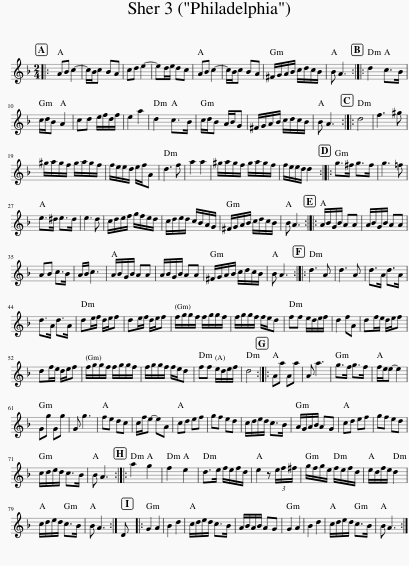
X:1
L:1/8
M:2/4
I:linebreak $
K:F
V:1 treble
V:1
|: AB c2- | c/B/c BA | cd e2- | ed/e/ dc | AB c2- | %5
 c/B/c BA | ^F/G/A/B/ c/d/c/B/ | B A3 :: d2 c>B |$ c/d/B A2 | %10
 cd e/f/d/f/ | e2 a2 | d2 c>B | c/d/B A/B/G | ^F/G/A/B/ c/d/c/B/ | %15
 B A3 :: d4 | f3 ^g |$ ^g/a/g/f/ g/a/g/f/ | f/e/e/d/ e/f/A | %20
 d3 f | a2 a2 | ^g/a/g/f/ g/a/g/f/ | f/e/e/d/ d2 :: g>^f g>f | %25
 g3 =f |$ e>^d e>d | e3 d | c/d/e/f/ g/f/e/d/ | c/d/e/d/ c/B/A/G/ | %30
 ^F/G/A/B/ c/d/c/B/ | B A3 :: A/B/G/B/ AA | A/B/G/B/ AA |$ AB c>B | %35
 A/B/ c3 | A/B/G/B/ AA | A/B/G/B/ AA | ^F/G/A/B/ c/d/c/B/ | B A3 :: %40
 d3 A | d3 A | d>A d>A |$ d>A d>A | de/f/ d/e/f | %45
 de/f/ d/e/f | f/g/g/f/ f/g/g/f/ | f/g/g/f/ f/e/d | ff e/d/e/f/ | d2 fA | %50
 df/e/ d/e/f |$ df/e/ d/e/f | f/g/g/f/ f/g/g/f/ | f/g/g/f/ f/e/d | ff e/d/e/f/ | %55
 d4 :: Aa Aa | A a3 | g>f g>f | f/e/e- e2 |$ %60
 Gg Gg | G g3 | fe dc | c/f/e- eA | cd ef | %65
 gf ed | c/d/e/d/ c>B | A/G/A/B/ AG | cd ef | gf ed |$ %70
 c/d/e/d/ c>B | B A3 :: a2 g2 | f2 e2 | d>e f/e/f/d/ | %75
 e2 z (3e/f/^f/ | g/f/g/e/ f/e/f/d/ | e/d/f/e/ d2 |$ c/d/e/d/ c>B | B A3 :| %80
 D |: G2 A2 | B2 d2 | c/d/e/d/ c>B | A/B/A/B/ AG | %85
 G2 A2 | B2 d2 | c/d/e/d/ c>B | B A3 :| %89
